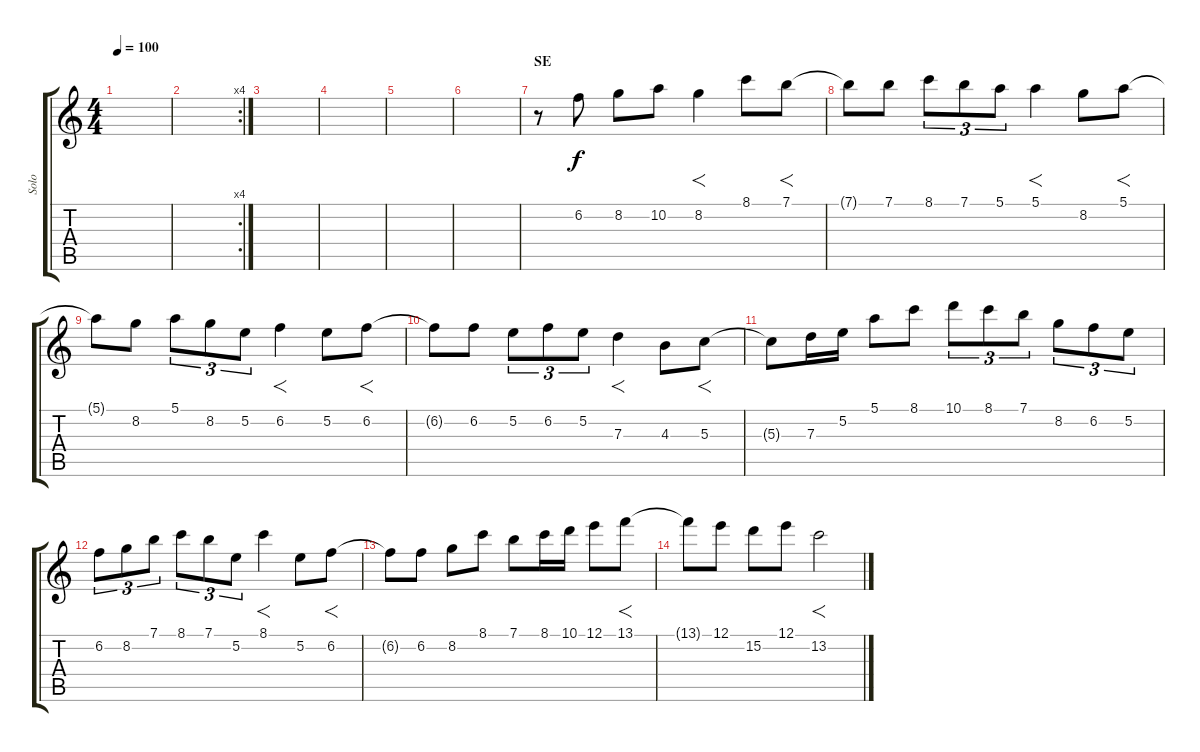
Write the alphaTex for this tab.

\track ("Solo" "Solo") {instrument distortionguitar}
\staff {score tabs}
\tuning (E4 B3 G3 D3 A2 D2) {hide}
\ts (4 4)
\tempo 100
\clef g2
\ks c
|
\rc 4
|
|
|
|
|
\section ("" "SE")
r.8 6.2.8 8.2.8 10.2.8 8.2.4{f} 8.1.8 7.1.8{f} |
7.1{t}.8 7.1.8 8.1.8{tu (3 2)} 7.1.8{tu (3 2)} 5.1.8{tu (3 2)} 5.1.4{f} 8.2.8 5.1.8{f} |
5.1{t}.8 8.2.8 5.1.8{tu (3 2)} 8.2.8{tu (3 2)} 5.2.8{tu (3 2)} 6.2.4{f} 5.2.8 6.2.8{f} |
6.2{t}.8 6.2.8 5.2.8{tu (3 2)} 6.2.8{tu (3 2)} 5.2.8{tu (3 2)} 7.3.4{f} 4.3.8 5.3.8{f} |
5.3{t}.8 7.3.16 5.2.16 5.1.8 8.1.8 10.1.8{tu (3 2)} 8.1.8{tu (3 2)} 7.1.8{tu (3 2)} 8.2.8{tu (3 2)} 6.2.8{tu (3 2)} 5.2.8{tu (3 2)} |
6.2.8{tu (3 2)} 8.2.8{tu (3 2)} 7.1.8{tu (3 2)} 8.1.8{tu (3 2)} 7.1.8{tu (3 2)} 5.2.8{tu (3 2)} 8.1.4{f} 5.2.8 6.2.8{f} |
6.2{t}.8 6.2.8 8.2.8 8.1.8 7.1.8 8.1.16 10.1.16 12.1.8 13.1.8{f} |
13.1{t}.8 12.1.8 15.2.8 12.1.8 13.2.2{f}
